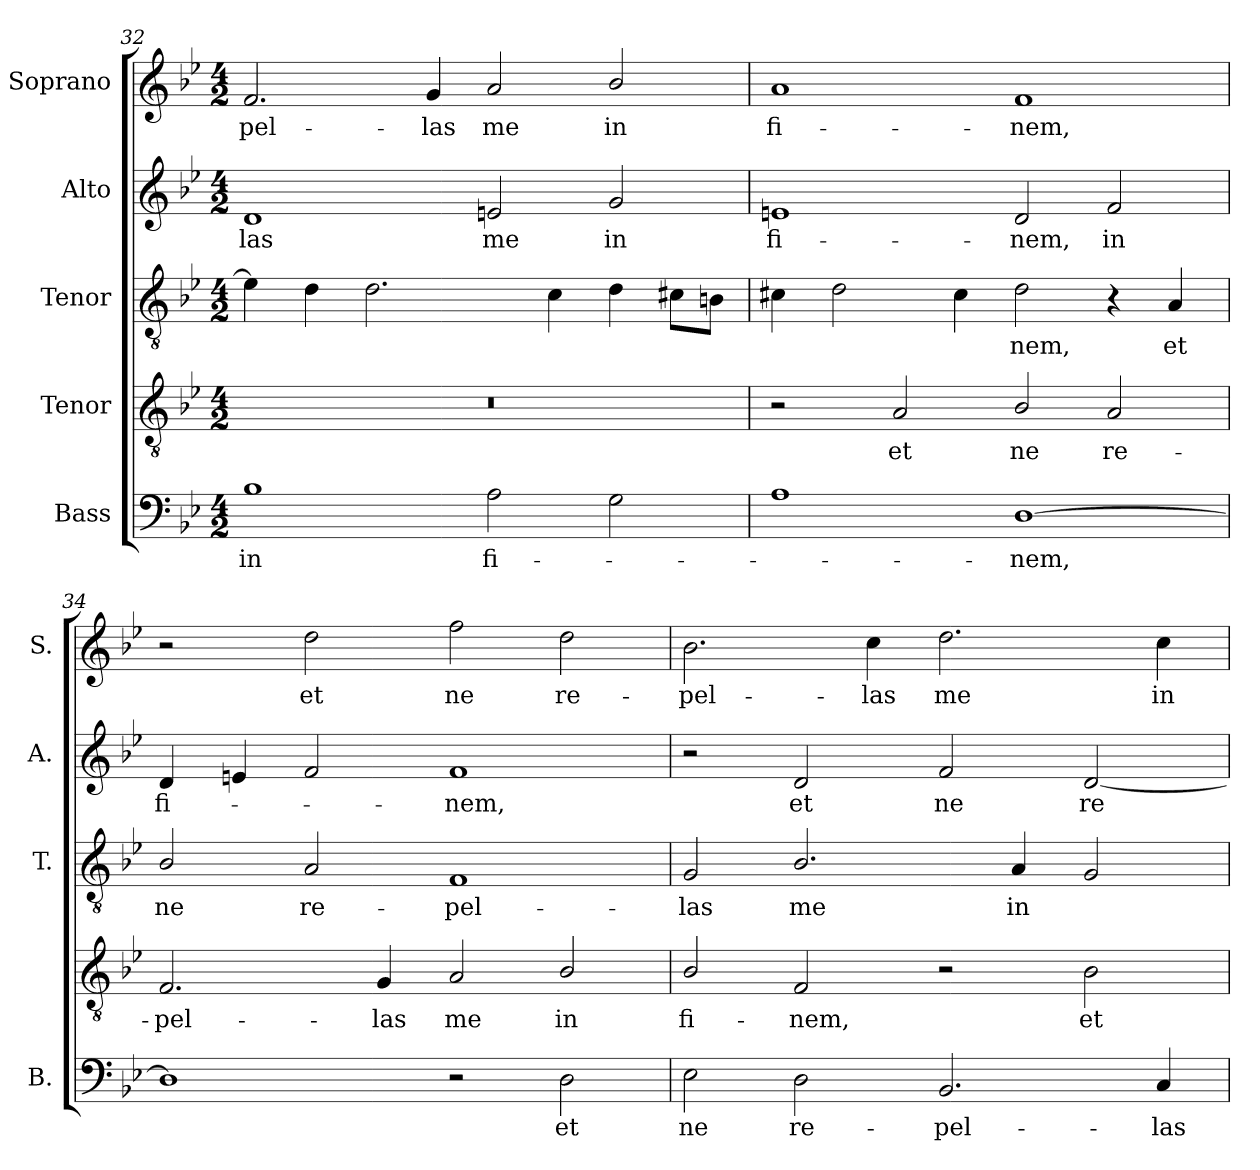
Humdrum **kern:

**kern	**text	**kern	**text	**kern	**text	**kern	**text	**kern	**text
*part5	*part5	*part4	*part4	*part3	*part3	*part2	*part2	*part1	*part1
*staff5	*staff5	*staff4	*staff4	*staff3	*staff3	*staff2	*staff2	*staff1	*staff1
*I"Bass	*	*I"Tenor	*	*I"Tenor	*	*I"Alto	*	*I"Soprano	*
*I'B.	*	*	*	*I'T.	*	*I'A.	*	*I'S.	*
*clefF4	*	*clefGv2	*	*clefGv2	*	*clefG2	*	*clefG2	*
*	*	*ITrd7c12	*	*ITrd7c12	*	*	*	*	*
*k[b-e-]	*	*k[b-e-]	*	*k[b-e-]	*	*k[b-e-]	*	*k[b-e-]	*
*B-:	*	*B-:	*	*B-:	*	*B-:	*	*B-:	*
*M4/2	*	*M4/2	*	*M4/2	*	*M4/2	*	*M4/2	*
=32	=32	=32	=32	=32	=32	=32	=32	=32	=32
!	!LO:LY:b:color=#000000	!LO:N:vis=1	!	!	!	!	!	!	!
!	!	!	!	!	!	!	!LO:LY:b:color=#000000	!	!
!	!	!	!	!	!	!	!	!	!LO:LY:b:color=#000000
1B-i	in	0r	.	4Ei\]	.	1di	-las	2.fi/	-pel-
.	.	.	.	4Di\	.	.	.	.	.
.	.	.	.	2.Di\	.	.	.	.	.
!	!	!	!	!	!	!	!	!	!LO:LY:b:color=#000000
.	.	.	.	.	.	.	.	4gi/	-las
!	!LO:LY:b:color=#000000	!	!	!	!	!	!	!	!
!	!	!	!	!	!	!	!LO:LY:b:color=#000000	!	!
!	!	!	!	!	!	!	!	!	!LO:LY:b:color=#000000
2Ai\	fi-	.	.	.	.	2eni/	me	2ai/	me
.	.	.	.	4Ci\	.	.	.	.	.
!	!	!	!	!	!	!	!LO:LY:b:color=#000000	!	!
!	!	!	!	!	!	!	!	!	!LO:LY:b:color=#000000
2Gi\	.	.	.	4Di\	.	2gi/	in	2b-i/	in
.	.	.	.	8C#Xi\L	.	.	.	.	.
.	.	.	.	8BBni\J	.	.	.	.	.
!!LO:LB:g=z
=33	=33	=33	=33	=33	=33	=33	=33	=33	=33
!	!	!	!	!	!	!	!LO:LY:b:color=#000000	!	!
!	!	!	!	!	!	!	!	!	!LO:LY:b:color=#000000
1Ai	.	2r	.	4C#Xi\	.	1eni	fi-	1ai	fi-
.	.	.	.	2Di\	.	.	.	.	.
!	!	!	!LO:LY:b:color=#000000	!	!	!	!	!	!
.	.	2AAi/	et	.	.	.	.	.	.
.	.	.	.	4C#i\	.	.	.	.	.
!	!LO:LY:b:color=#000000	!	!	!	!	!	!	!	!
!	!	!	!LO:LY:b:color=#000000	!	!	!	!	!	!
!	!	!	!	!	!LO:LY:b:color=#000000	!	!	!	!
!	!	!	!	!	!	!	!LO:LY:b:color=#000000	!	!
!	!	!	!	!	!	!	!	!	!LO:LY:b:color=#000000
[1Di	-nem,	2BB-i/	ne	2Di\	-nem,	2di/	-nem,	1fi	-nem,
!	!	!	!LO:LY:b:color=#000000	!	!	!	!	!	!
!	!	!	!	!	!	!	!LO:LY:b:color=#000000	!	!
.	.	2AAi/	re-	4r	.	2fi/	in	.	.
!	!	!	!	!	!LO:LY:b:color=#000000	!	!	!	!
.	.	.	.	4AAi/	et	.	.	.	.
=34	=34	=34	=34	=34	=34	=34	=34	=34	=34
!	!	!	!LO:LY:b:color=#000000	!	!	!	!	!	!
!	!	!	!	!	!LO:LY:b:color=#000000	!	!	!	!
!	!	!	!	!	!	!	!LO:LY:b:color=#000000	!	!
1Di]	.	2.FFi/	-pel-	2BB-i/	ne	4di/	fi-	2r	.
.	.	.	.	.	.	4eni/	.	.	.
!	!	!	!	!	!LO:LY:b:color=#000000	!	!	!	!
!	!	!	!	!	!	!	!	!	!LO:LY:b:color=#000000
.	.	.	.	2AAi/	re-	2fi/	.	2ddi\	et
!	!	!	!LO:LY:b:color=#000000	!	!	!	!	!	!
.	.	4GGi/	-las	.	.	.	.	.	.
!	!	!	!LO:LY:b:color=#000000	!	!	!	!	!	!
!	!	!	!	!	!LO:LY:b:color=#000000	!	!	!	!
!	!	!	!	!	!	!	!LO:LY:b:color=#000000	!	!
!	!	!	!	!	!	!	!	!	!LO:LY:b:color=#000000
2r	.	2AAi/	me	1FFi	-pel-	1fi	-nem,	2ffi\	ne
!	!LO:LY:b:color=#000000	!	!	!	!	!	!	!	!
!	!	!	!LO:LY:b:color=#000000	!	!	!	!	!	!
!	!	!	!	!	!	!	!	!	!LO:LY:b:color=#000000
2Di\	et	2BB-i/	in	.	.	.	.	2ddi\	re-
=35	=35	=35	=35	=35	=35	=35	=35	=35	=35
!	!LO:LY:b:color=#000000	!	!	!	!	!	!	!	!
!	!	!	!LO:LY:b:color=#000000	!	!	!	!	!	!
!	!	!	!	!	!LO:LY:b:color=#000000	!	!	!	!
!	!	!	!	!	!	!	!	!	!LO:LY:b:color=#000000
2E-i\	ne	2BB-i/	fi-	2GGi/	-las	2r	.	2.b-i\	-pel-
!	!LO:LY:b:color=#000000	!	!	!	!	!	!	!	!
!	!	!	!LO:LY:b:color=#000000	!	!	!	!	!	!
!	!	!	!	!	!LO:LY:b:color=#000000	!	!	!	!
!	!	!	!	!	!	!	!LO:LY:b:color=#000000	!	!
2Di\	re-	2FFi/	-nem,	2.BB-i/	me	2di/	et	.	.
!	!	!	!	!	!	!	!	!	!LO:LY:b:color=#000000
.	.	.	.	.	.	.	.	4cci\	-las
!	!LO:LY:b:color=#000000	!	!	!	!	!	!	!	!
!	!	!	!	!	!	!	!LO:LY:b:color=#000000	!	!
!	!	!	!	!	!	!	!	!	!LO:LY:b:color=#000000
2.BB-i/	-pel-	2r	.	.	.	2fi/	ne	2.ddi\	me
!	!	!	!	!	!LO:LY:b:color=#000000	!	!	!	!
.	.	.	.	4AAi/	in	.	.	.	.
!	!	!	!LO:LY:b:color=#000000	!	!	!	!	!	!
!	!	!	!	!	!	!	!LO:LY:b:color=#000000	!	!
.	.	2BB-i\	et	2GGi/	.	[2di/	re-	.	.
!	!LO:LY:b:color=#000000	!	!	!	!	!	!	!	!
!	!	!	!	!	!	!	!	!	!LO:LY:b:color=#000000
4Ci/	-las	.	.	.	.	.	.	4cci\	in
=	=	=	=	=	=	=	=	=	=
*-	*-	*-	*-	*-	*-	*-	*-	*-	*-
